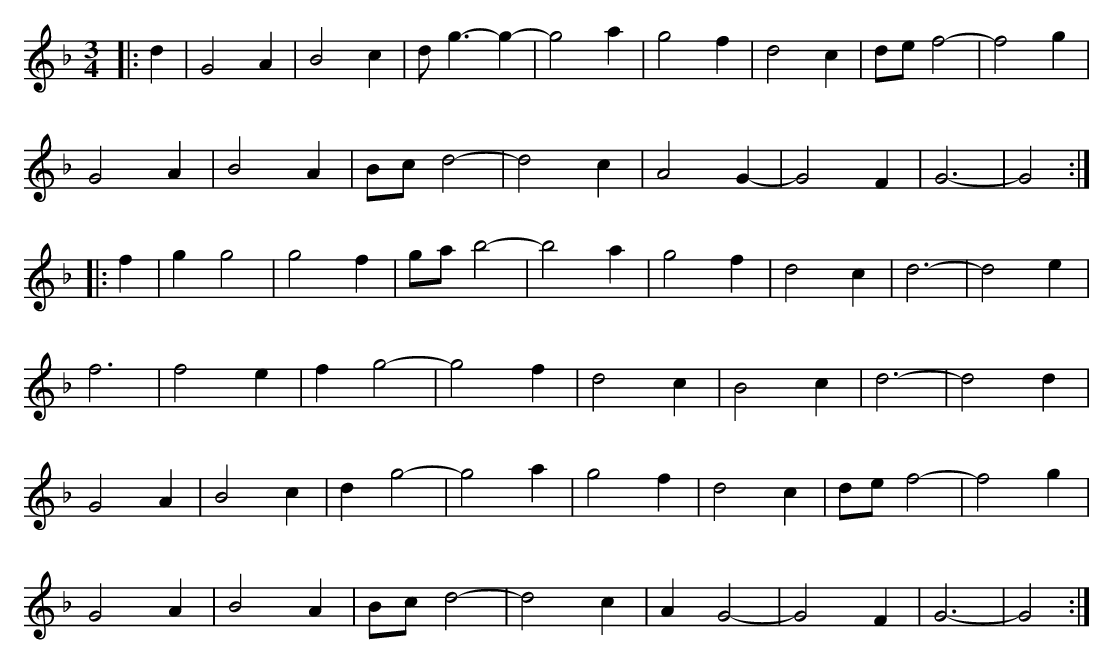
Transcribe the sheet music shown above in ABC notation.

X:1
M:3/4
K:Gdor
|:d2|G4A2|B4c2|dg3-g2-|g4a2|g4f2|d4c2|de f4-|f4g2|
G4A2|B4A2|Bc d4-|d4c2|A4G2-|G4F2|G6-|G4:|
|:f2|g2g4|g4f2|ga b4-|b4a2|g4f2|d4c2|d6-|d4e2|
f6|f4e2|f2g4-|g4f2|d4c2|B4c2|d6-|d4d2|
G4A2|B4c2|d2g4-|g4a2|g4f2|d4c2|de f4-|f4g2|
G4A2|B4A2|Bc d4-|d4c2|A2G4-|G4F2|G6-|G4:|
